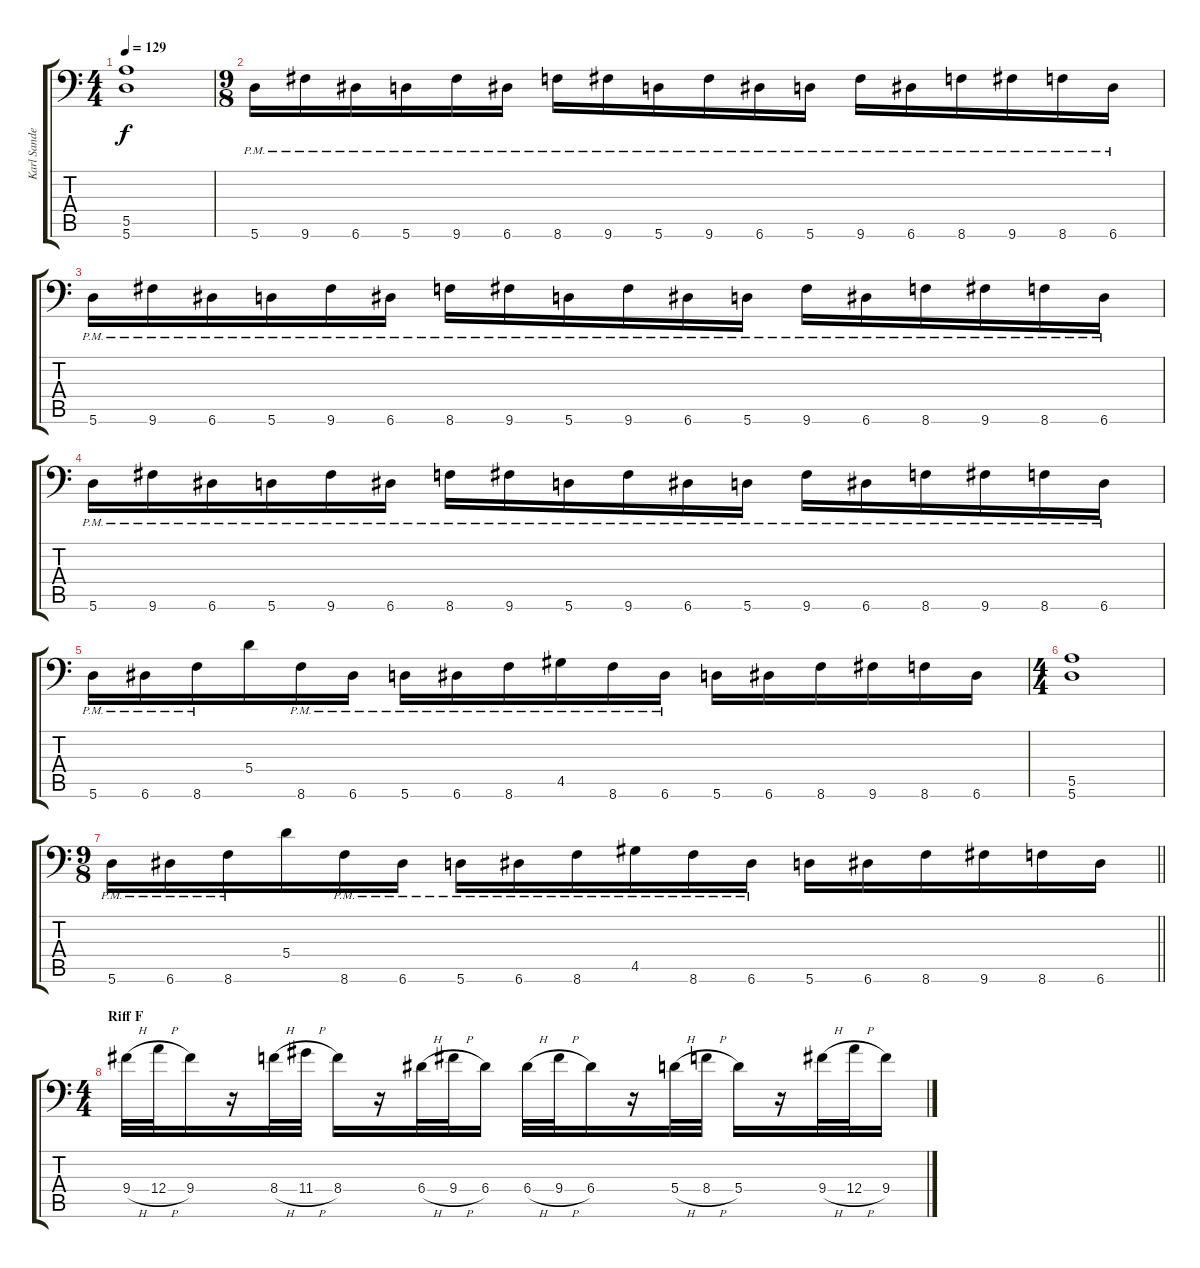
\track ("Karl Sanders " "Karl Sande") {instrument overdrivenguitar}
\staff {score tabs}
\tuning (B3 Gb3 D3 A2 E2 A1) {hide}
\ts (4 4)
\tempo 129
\clef f4
\ks c
(5.5 5.6).1{dy f} |
\ts (9 8)
5.6{pm}.16 9.6{pm}.16 6.6{pm}.16 5.6{pm}.16 9.6{pm}.16 6.6{pm}.16 8.6{pm}.16 9.6{pm}.16 5.6{pm}.16 9.6{pm}.16 6.6{pm}.16 5.6{pm}.16 9.6{pm}.16 6.6{pm}.16 8.6{pm}.16 9.6{pm}.16 8.6{pm}.16 6.6{pm}.16 |
5.6{pm}.16 9.6{pm}.16 6.6{pm}.16 5.6{pm}.16 9.6{pm}.16 6.6{pm}.16 8.6{pm}.16 9.6{pm}.16 5.6{pm}.16 9.6{pm}.16 6.6{pm}.16 5.6{pm}.16 9.6{pm}.16 6.6{pm}.16 8.6{pm}.16 9.6{pm}.16 8.6{pm}.16 6.6{pm}.16 |
5.6{pm}.16 9.6{pm}.16 6.6{pm}.16 5.6{pm}.16 9.6{pm}.16 6.6{pm}.16 8.6{pm}.16 9.6{pm}.16 5.6{pm}.16 9.6{pm}.16 6.6{pm}.16 5.6{pm}.16 9.6{pm}.16 6.6{pm}.16 8.6{pm}.16 9.6{pm}.16 8.6{pm}.16 6.6{pm}.16 |
5.6{pm}.16 6.6{pm}.16 8.6{pm}.16 5.4.16 8.6{pm}.16 6.6{pm}.16 5.6{pm}.16 6.6{pm}.16 8.6{pm}.16 4.5{pm}.16 8.6{pm}.16 6.6{pm}.16 5.6.16 6.6.16 8.6.16 9.6.16 8.6.16 6.6.16 |
\ts (4 4)
(5.5 5.6).1 |
\ts (9 8)
\barLineRight lightlight
5.6{pm}.16 6.6{pm}.16 8.6{pm}.16 5.4.16 8.6{pm}.16 6.6{pm}.16 5.6{pm}.16 6.6{pm}.16 8.6{pm}.16 4.5{pm}.16 8.6{pm}.16 6.6{pm}.16 5.6.16 6.6.16 8.6.16 9.6.16 8.6.16 6.6.16 |
\ts (4 4)
\section ("" "Riff F")
9.4{h}.32 12.4{h}.32 9.4.16 r.16 8.4{h}.32 11.4{h}.32 8.4.16 r.16 6.4{h}.32 9.4{h}.32 6.4.16 6.4{h}.32 9.4{h}.32 6.4.16 r.16 5.4{h}.32 8.4{h}.32 5.4.16 r.16 9.4{h}.32 12.4{h}.32 9.4.16
